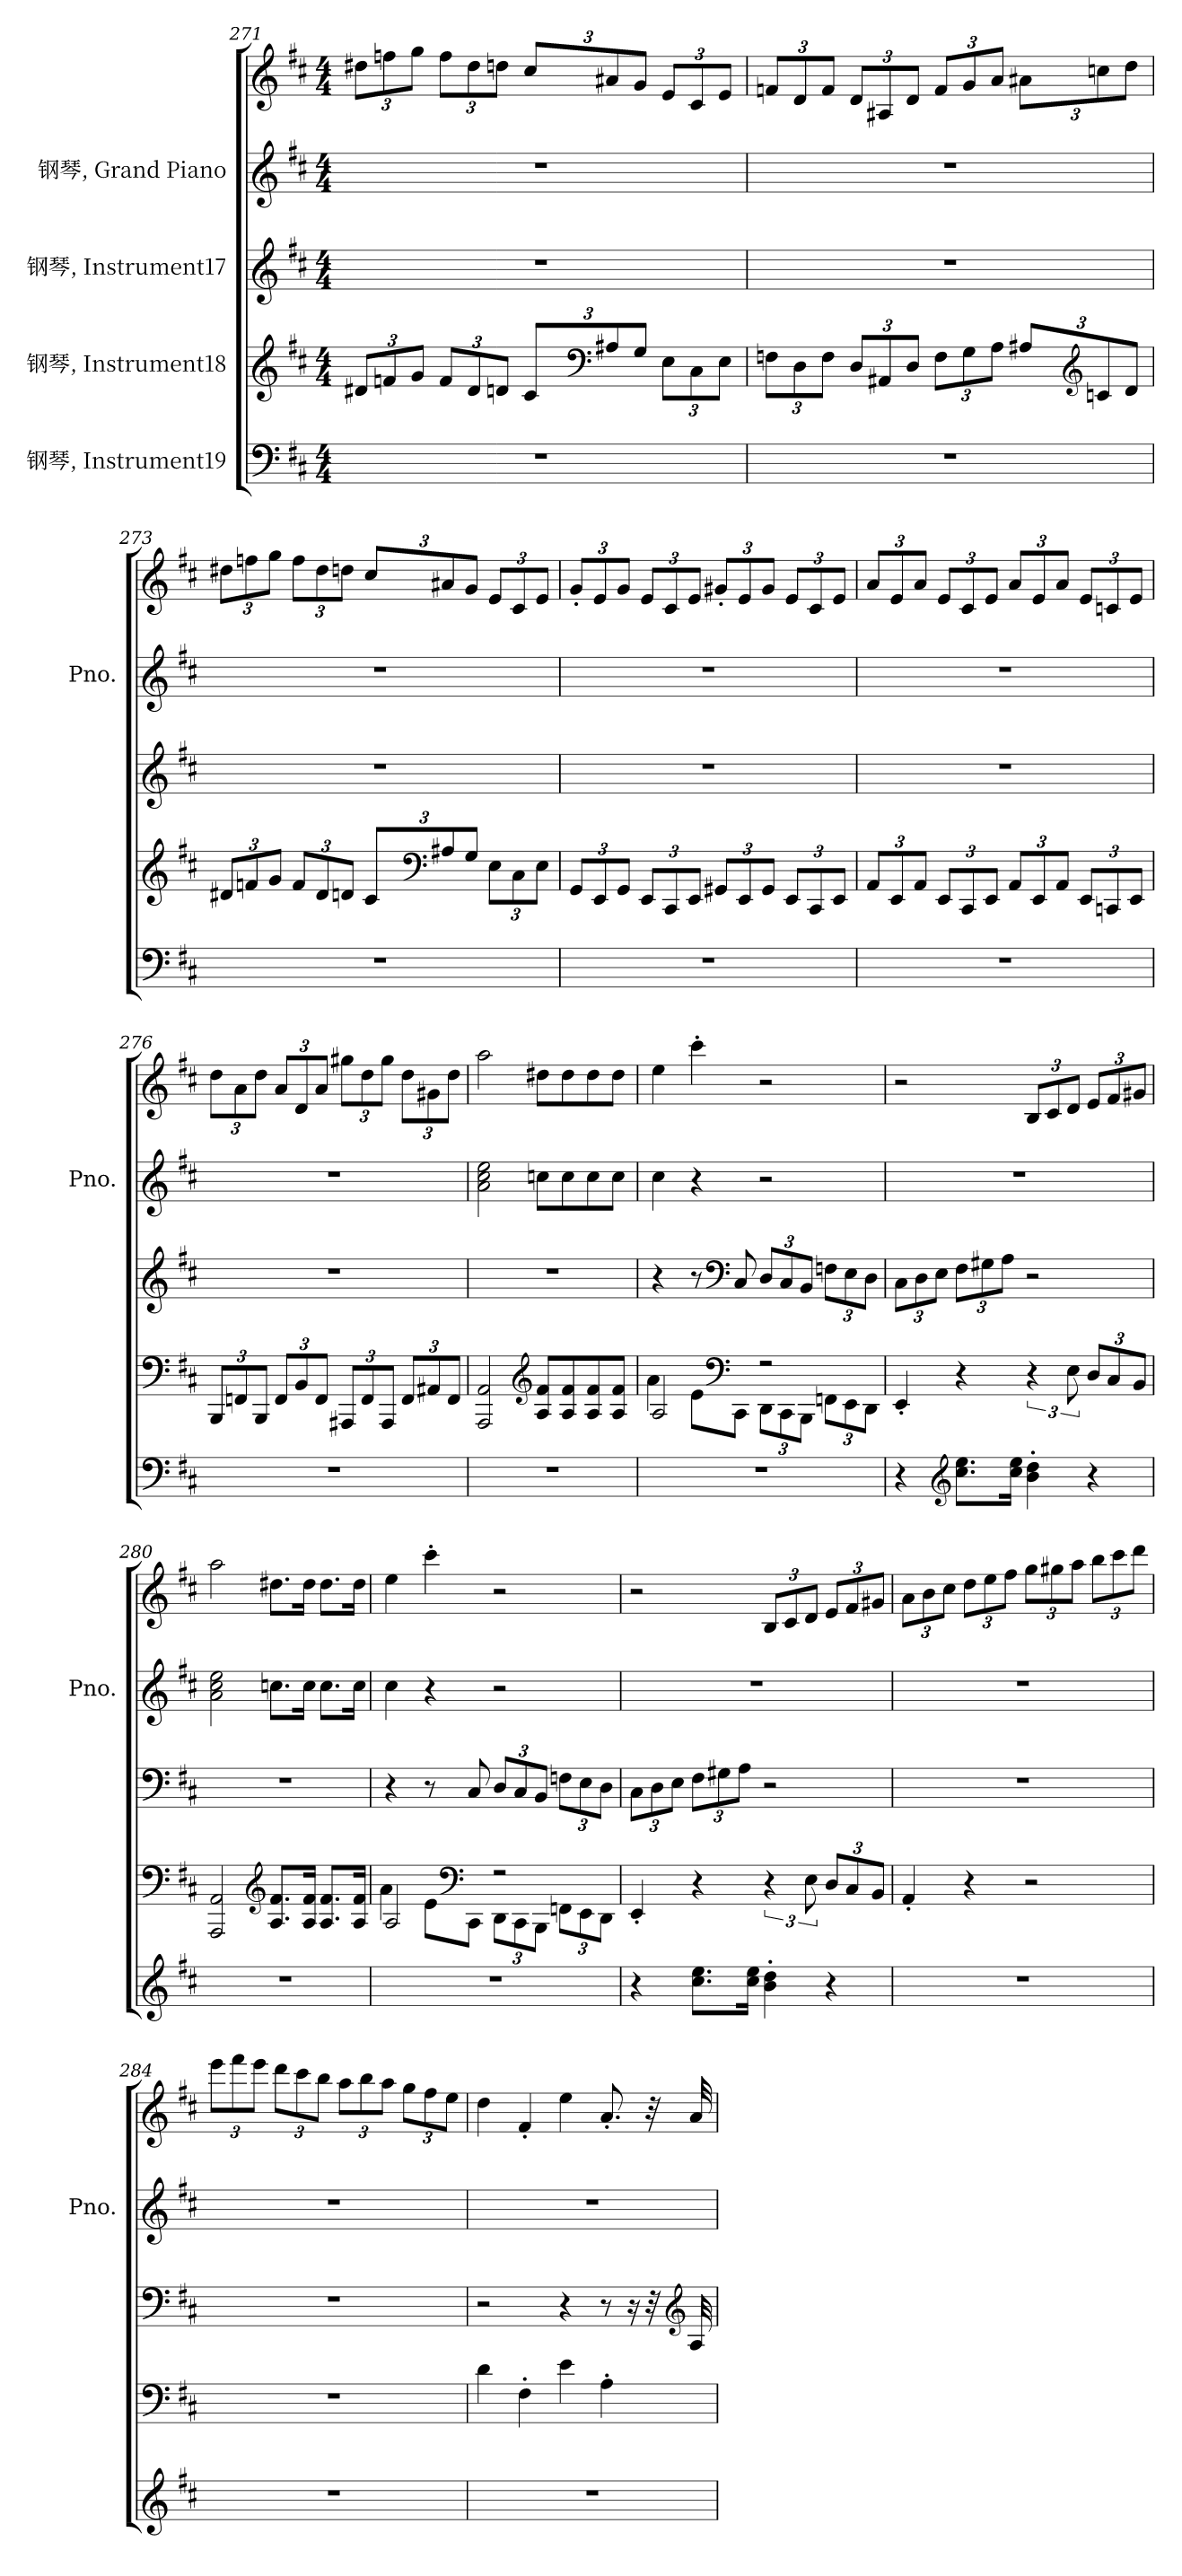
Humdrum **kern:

**kern	**kern	**kern	**kern	**kern
*part4	*part3	*part2	*part1	*part1
*staff5	*staff4	*staff3	*staff2	*staff1
*I"钢琴, Instrument19	*I"钢琴, Instrument18	*I"钢琴, Instrument17	*I"钢琴, Grand Piano	*
*	*	*	*I'Pno.	*
!!LO:PB:g=z
*clefF4	*clefG2	*clefG2	*clefG2	*clefG2
*k[f#c#]	*k[f#c#]	*k[f#c#]	*k[f#c#]	*k[f#c#]
*M4/4	*M4/4	*M4/4	*M4/4	*M4/4
*	*Xbrackettup	*	*	*Xbrackettup
=271	=271	=271	=271	=271
1r	12d#X/L	1r	1r	12dd#X\L
.	12fn/	.	.	12ffn\
.	12g/J	.	.	12gg\J
.	12f/L	.	.	12ff\L
.	12d#/	.	.	12dd#\
.	12dn/J	.	.	12ddn\J
.	12c#/L	.	.	12cc#/L
*	*clefF4	*	*	*
.	12A#X/	.	.	12a#X/
.	12G/J	.	.	12g/J
.	12E\L	.	.	12e/L
.	12C#\	.	.	12c#/
.	12E\J	.	.	12e/J
=272	=272	=272	=272	=272
1r	12Fn\L	1r	1r	12fn/L
.	12D\	.	.	12d/
.	12F\J	.	.	12f/J
.	12D/L	.	.	12d/L
.	12AA#X/	.	.	12A#X/
.	12D/J	.	.	12d/J
.	12F\L	.	.	12f/L
.	12G\	.	.	12g/
.	12A\J	.	.	12a/J
.	12A#X/L	.	.	12a#X\L
*	*clefG2	*	*	*
.	12cn/	.	.	12ccn\
.	12d/J	.	.	12dd\J
!!LO:LB:g=z
=273	=273	=273	=273	=273
1r	12d#X/L	1r	1r	12dd#X\L
.	12fn/	.	.	12ffn\
.	12g/J	.	.	12gg\J
.	12f/L	.	.	12ff\L
.	12d#/	.	.	12dd#\
.	12dn/J	.	.	12ddn\J
.	12c#/L	.	.	12cc#/L
*	*clefF4	*	*	*
.	12A#X/	.	.	12a#X/
.	12G/J	.	.	12g/J
.	12E\L	.	.	12e/L
.	12C#\	.	.	12c#/
.	12E\J	.	.	12e/J
=274	=274	=274	=274	=274
1r	12GG/L	1r	1r	12g'/L
.	12EE/	.	.	12e/
.	12GG/J	.	.	12g/J
.	12EE/L	.	.	12e/L
.	12CC#/	.	.	12c#/
.	12EE/J	.	.	12e/J
.	12GG#X/L	.	.	12g#X'/L
.	12EE/	.	.	12e/
.	12GG#/J	.	.	12g#/J
.	12EE/L	.	.	12e/L
.	12CC#/	.	.	12c#/
.	12EE/J	.	.	12e/J
!!LO:PB:g=z
=275	=275	=275	=275	=275
1r	12AA/L	1r	1r	12a/L
.	12EE/	.	.	12e/
.	12AA/J	.	.	12a/J
.	12EE/L	.	.	12e/L
.	12CC#/	.	.	12c#/
.	12EE/J	.	.	12e/J
.	12AA/L	.	.	12a/L
.	12EE/	.	.	12e/
.	12AA/J	.	.	12a/J
.	12EE/L	.	.	12e/L
.	12CCn/	.	.	12cn/
.	12EE/J	.	.	12e/J
=276	=276	=276	=276	=276
1r	12BBB/L	1r	1r	12dd\L
.	12FFn/	.	.	12a\
.	12BBB/J	.	.	12dd\J
.	12FF/L	.	.	12a/L
.	12BB/	.	.	12d/
.	12FF/J	.	.	12a/J
.	12AAA#X/L	.	.	12gg#X\L
.	12FF/	.	.	12dd\
.	12AAA#/J	.	.	12gg#\J
.	12FF/L	.	.	12dd\L
.	12AA#X/	.	.	12g#X\
.	12FF/J	.	.	12dd\J
=277	=277	=277	=277	=277
1r	2AAA/ 2AA/	1r	2a\ 2cc#\ 2ee\	2aa\
*	*clefG2	*	*	*
.	8A/ 8f#/L	.	8ccn\L	8dd#X\L
.	8A/ 8f#/	.	8cc\	8dd#\
.	8A/ 8f#/	.	8cc\	8dd#\
.	8A/ 8f#/J	.	8cc\J	8dd#\J
!!LO:LB:g=z
=278	=278	=278	=278	=278
*	*^	*	*	*
1r	2A/	4a\	4r	4cc#\	4ee\
.	.	8e\L	8r	4r	4ccc#'\
*	*clefF4	*	*clefF4	*	*
.	.	8CC#\J	8C#/	.	.
*	*	*	*Xbrackettup	*	*
.	2r	12DD\L	12D/L	2r	2r
.	.	12CC#\	12C#/	.	.
.	.	12BBB\J	12BB/J	.	.
.	.	12FFn\L	12Fn\L	.	.
.	.	12EE\	12E\	.	.
.	.	12DD\J	12D\J	.	.
*	*v	*v	*	*	*
=279	=279	=279	=279	=279
4r	4EE'/	12C#\L	1r	2r
.	.	12D\	.	.
.	.	12E\J	.	.
*clefG2	*	*	*	*
8.cc#\ 8.ee\L	4r	12F#\L	.	.
.	.	12G#X\	.	.
.	.	12A\J	.	.
16cc#\ 16ee\Jk	.	.	.	.
*	*brackettup	*	*	*
4b\' 4dd\'	6r	2r	.	12B/L
.	.	.	.	12c#/
.	12E\	.	.	12d/J
*	*Xbrackettup	*	*	*
4r	12D/L	.	.	12e/L
.	12C#/	.	.	12f#/
.	12BB/J	.	.	12g#X/J
=280	=280	=280	=280	=280
1r	2AAA/ 2AA/	1r	2a\ 2cc#\ 2ee\	2aa\
*	*clefG2	*	*	*
.	8.A/ 8.f#/L	.	8.ccn\L	8.dd#X\L
.	16A/ 16f#/Jk	.	16cc\Jk	16dd#\Jk
.	8.A/ 8.f#/L	.	8.cc\L	8.dd#\L
.	16A/ 16f#/Jk	.	16cc\Jk	16dd#\Jk
!!LO:PB:g=z
=281	=281	=281	=281	=281
*	*^	*	*	*
1r	2A/	4a\	4r	4cc#\	4ee\
.	.	8e\L	8r	4r	4ccc#'\
*	*clefF4	*	*	*	*
.	.	8CC#\J	8C#/	.	.
.	2r	12DD\L	12D/L	2r	2r
.	.	12CC#\	12C#/	.	.
.	.	12BBB\J	12BB/J	.	.
.	.	12FFn\L	12Fn\L	.	.
.	.	12EE\	12E\	.	.
.	.	12DD\J	12D\J	.	.
*	*v	*v	*	*	*
=282	=282	=282	=282	=282
4r	4EE'/	12C#\L	1r	2r
.	.	12D\	.	.
.	.	12E\J	.	.
8.cc#\ 8.ee\L	4r	12F#\L	.	.
.	.	12G#X\	.	.
.	.	12A\J	.	.
16cc#\ 16ee\Jk	.	.	.	.
*	*brackettup	*	*	*
4b\' 4dd\'	6r	2r	.	12B/L
.	.	.	.	12c#/
.	12E\	.	.	12d/J
*	*Xbrackettup	*	*	*
4r	12D/L	.	.	12e/L
.	12C#/	.	.	12f#/
.	12BB/J	.	.	12g#X/J
=283	=283	=283	=283	=283
1r	4AA'/	1r	1r	12a\L
.	.	.	.	12b\
.	.	.	.	12cc#\J
.	4r	.	.	12dd\L
.	.	.	.	12ee\
.	.	.	.	12ff#\J
.	2r	.	.	12gg\L
.	.	.	.	12gg#X\
.	.	.	.	12aa\J
.	.	.	.	12bb\L
.	.	.	.	12ccc#\
.	.	.	.	12ddd\J
!!LO:LB:g=z
=284	=284	=284	=284	=284
1r	1r	1r	1r	12eee\L
.	.	.	.	12fff#\
.	.	.	.	12eee\J
.	.	.	.	12ddd\L
.	.	.	.	12ccc#\
.	.	.	.	12bb\J
.	.	.	.	12aa\L
.	.	.	.	12bb\
.	.	.	.	12aa\J
.	.	.	.	12gg\L
.	.	.	.	12ff#\
.	.	.	.	12ee\J
=285	=285	=285	=285	=285
1r	4d\	2r	1r	4dd\
.	4F#'\	.	.	4f#'/
.	4e\	4r	.	4ee\
.	4A'\	8r	.	8.a'/
.	.	16r	.	.
.	.	32r	.	32r
*	*	*clefG2	*	*
.	.	32A/	.	32a/
=	=	=	=	=
*-	*-	*-	*-	*-
